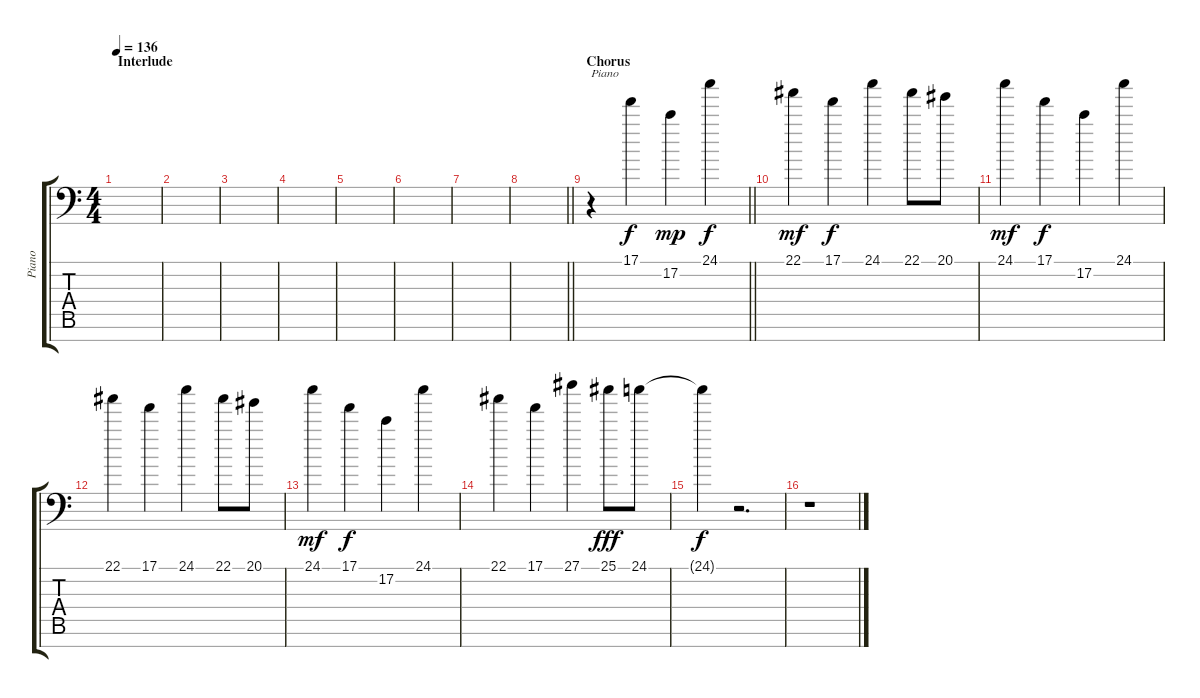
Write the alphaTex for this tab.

\track ("Piano" "Piano") {instrument acousticguitarsteel}
\staff {score tabs}
\tuning (C4 G3 Eb3 Bb2 F2 C2 G1) {hide}
\ts (4 4)
\section ("" "Interlude")
\tempo 136
\clef f4
\ks c
|
|
|
|
|
|
|
\barLineRight lightlight
|
\section ("" "Chorus")
\barLineRight lightlight
r.4{txt "Piano" volume 13 instrument electricgrandpiano} 17.1.4 17.2.4{dy mp} 24.1.4{dy f} |
22.1.4{dy mf} 17.1.4{dy f} 24.1.4 22.1.8 20.1.8 |
24.1.4{dy mf} 17.1.4{dy f} 17.2.4 24.1.4 |
22.1.4 17.1.4 24.1.4 22.1.8 20.1.8 |
24.1.4{dy mf} 17.1.4{dy f} 17.2.4 24.1.4 |
22.1.4 17.1.4 27.1.4 25.1.8{dy fff} 24.1.8 |
24.1{t}.4{dy f} r.2{d} |
r.1
